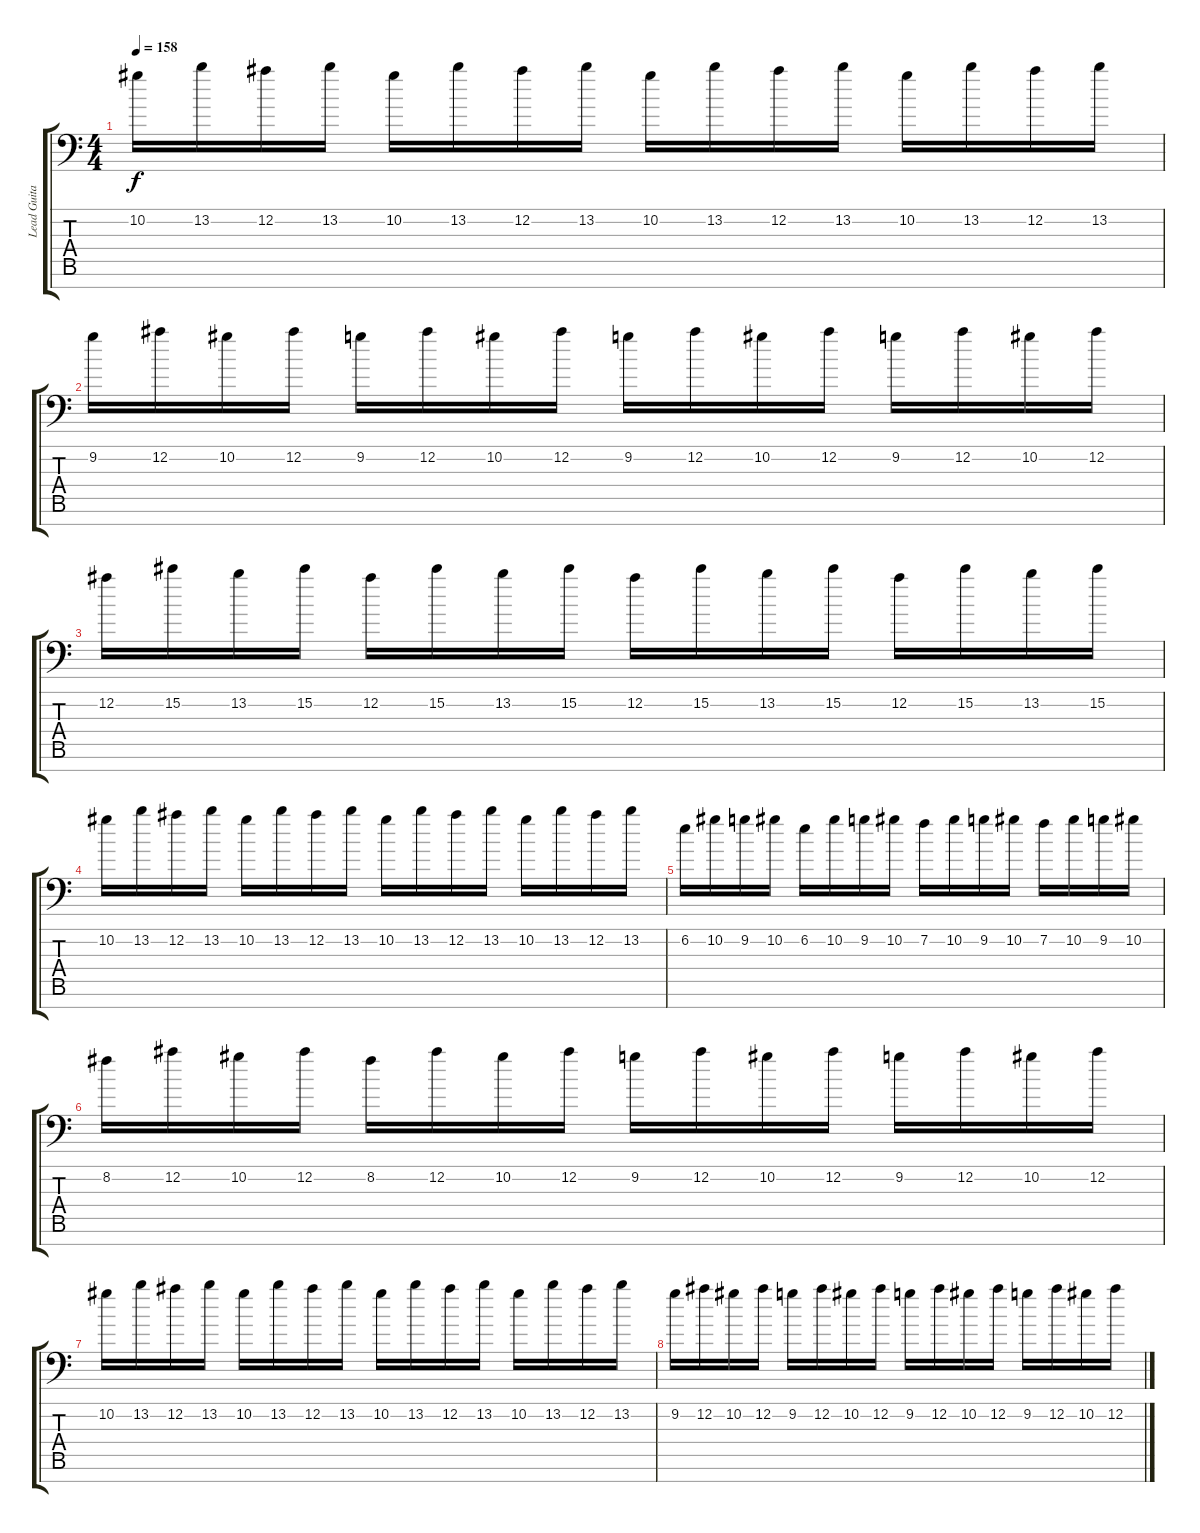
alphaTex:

\track ("Lead Guitar" "Lead Guita") {instrument distortionguitar}
\staff {score tabs}
\tuning (Eb4 Bb3 Gb3 Db3 Ab2 Eb2 Bb1) {hide}
\ts (4 4)
\tempo 158
\clef f4
\ks c
10.2.16{dy f} 13.2.16 12.2.16 13.2.16 10.2.16 13.2.16 12.2.16 13.2.16 10.2.16 13.2.16 12.2.16 13.2.16 10.2.16 13.2.16 12.2.16 13.2.16 |
9.2.16 12.2.16 10.2.16 12.2.16 9.2.16 12.2.16 10.2.16 12.2.16 9.2.16 12.2.16 10.2.16 12.2.16 9.2.16 12.2.16 10.2.16 12.2.16 |
12.2.16 15.2.16 13.2.16 15.2.16 12.2.16 15.2.16 13.2.16 15.2.16 12.2.16 15.2.16 13.2.16 15.2.16 12.2.16 15.2.16 13.2.16 15.2.16 |
10.2.16 13.2.16 12.2.16 13.2.16 10.2.16 13.2.16 12.2.16 13.2.16 10.2.16 13.2.16 12.2.16 13.2.16 10.2.16 13.2.16 12.2.16 13.2.16 |
6.2.16 10.2.16 9.2.16 10.2.16 6.2.16 10.2.16 9.2.16 10.2.16 7.2.16 10.2.16 9.2.16 10.2.16 7.2.16 10.2.16 9.2.16 10.2.16 |
8.2.16 12.2.16 10.2.16 12.2.16 8.2.16 12.2.16 10.2.16 12.2.16 9.2.16 12.2.16 10.2.16 12.2.16 9.2.16 12.2.16 10.2.16 12.2.16 |
10.2.16 13.2.16 12.2.16 13.2.16 10.2.16 13.2.16 12.2.16 13.2.16 10.2.16 13.2.16 12.2.16 13.2.16 10.2.16 13.2.16 12.2.16 13.2.16 |
9.2.16 12.2.16 10.2.16 12.2.16 9.2.16 12.2.16 10.2.16 12.2.16 9.2.16 12.2.16 10.2.16 12.2.16 9.2.16 12.2.16 10.2.16 12.2.16
